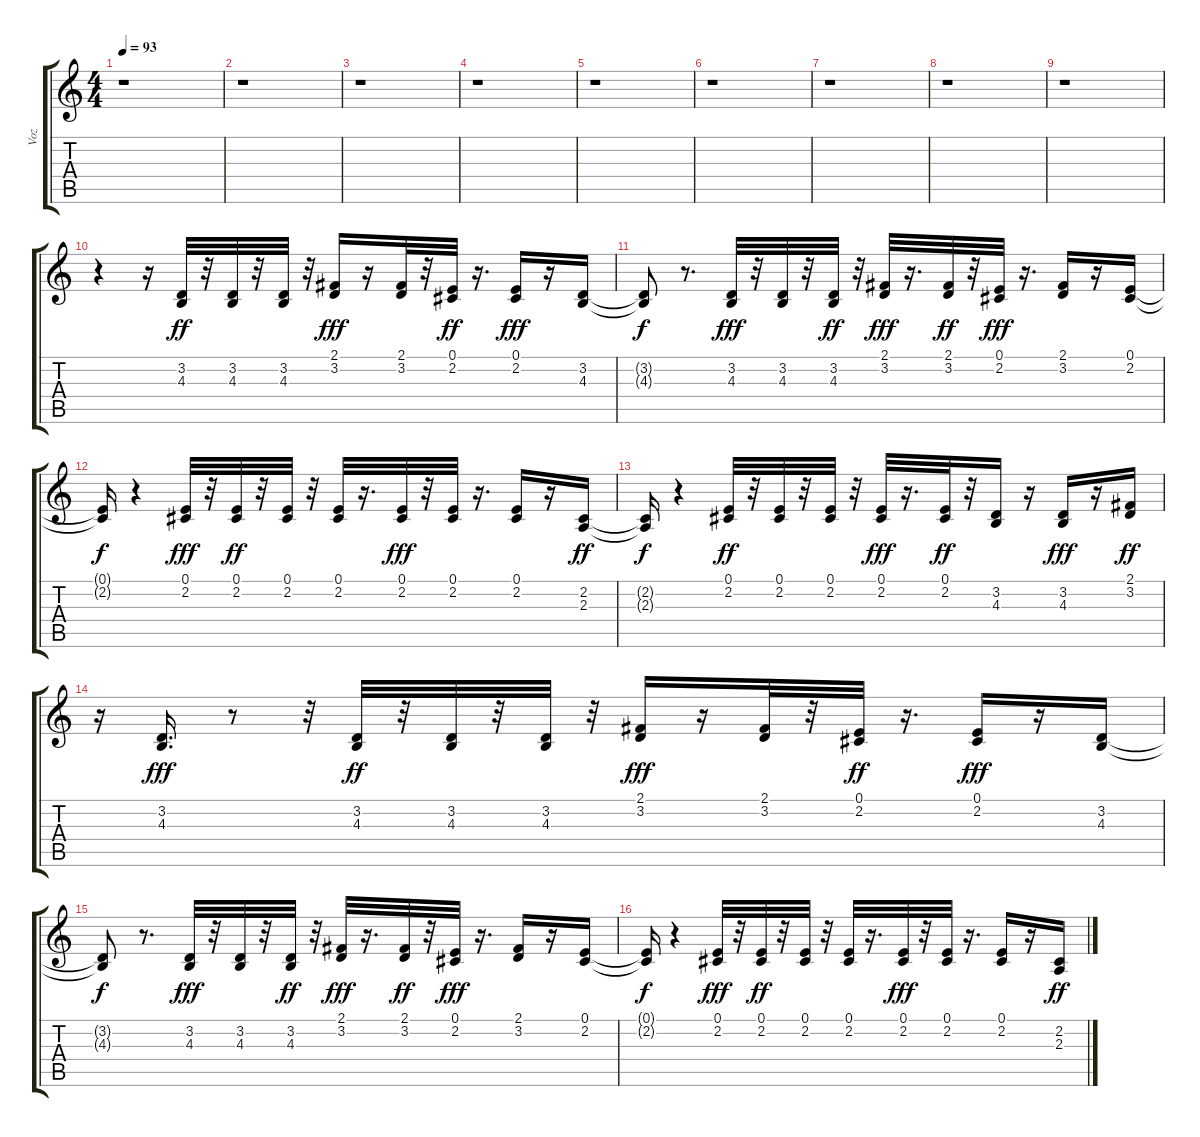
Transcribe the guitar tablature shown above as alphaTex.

\track ("Voz" "Voz") {instrument lead6voice}
\staff {score tabs}
\tuning (E4 B3 G3 D3 A2 E2) {hide}
\ts (4 4)
\tempo 93
\clef g2
\ks c
r.1{dy f} |
r.1 |
r.1 |
r.1 |
r.1 |
r.1 |
r.1 |
r.1 |
r.1 |
r.4 r.16 (3.2 4.3).32{dy ff} r.32 (3.2 4.3).32 r.32 (3.2 4.3).32 r.32 (2.1 3.2).16{dy fff} r.16 (2.1 3.2).32 r.32 (0.1 2.2).32{dy ff} r.16{d} (0.1 2.2).16{dy fff} r.16 (3.2 4.3).16 |
(3.2{t} 4.3{t}).8{dy f} r.8{d} (3.2 4.3).32{dy fff} r.32 (3.2 4.3).32 r.32 (3.2 4.3).32{dy ff} r.32 (2.1 3.2).32{dy fff} r.16{d} (2.1 3.2).32{dy ff} r.32 (0.1 2.2).32{dy fff} r.16{d} (2.1 3.2).16 r.16 (0.1 2.2).16 |
(0.1{t} 2.2{t}).16{dy f} r.4 (0.1 2.2).32{dy fff} r.32 (0.1 2.2).32{dy ff} r.32 (0.1 2.2).32 r.32 (0.1 2.2).32 r.16{d} (0.1 2.2).32{dy fff} r.32 (0.1 2.2).32 r.16{d} (0.1 2.2).16 r.16 (2.2 2.3).16{dy ff} |
(2.2{t} 2.3{t}).16{dy f} r.4 (0.1 2.2).32{dy ff} r.32 (0.1 2.2).32 r.32 (0.1 2.2).32 r.32 (0.1 2.2).32{dy fff} r.16{d} (0.1 2.2).32{dy ff} r.32 (3.2 4.3).16 r.16 (3.2 4.3).16{dy fff} r.16 (2.1 3.2).16{dy ff} |
r.16 (3.2 4.3).16{d dy fff} r.8 r.32 (3.2 4.3).32{dy ff} r.32 (3.2 4.3).32 r.32 (3.2 4.3).32 r.32 (2.1 3.2).16{dy fff} r.16 (2.1 3.2).32 r.32 (0.1 2.2).32{dy ff} r.16{d} (0.1 2.2).16{dy fff} r.16 (3.2 4.3).16 |
(3.2{t} 4.3{t}).8{dy f} r.8{d} (3.2 4.3).32{dy fff} r.32 (3.2 4.3).32 r.32 (3.2 4.3).32{dy ff} r.32 (2.1 3.2).32{dy fff} r.16{d} (2.1 3.2).32{dy ff} r.32 (0.1 2.2).32{dy fff} r.16{d} (2.1 3.2).16 r.16 (0.1 2.2).16 |
(0.1{t} 2.2{t}).16{dy f} r.4 (0.1 2.2).32{dy fff} r.32 (0.1 2.2).32{dy ff} r.32 (0.1 2.2).32 r.32 (0.1 2.2).32 r.16{d} (0.1 2.2).32{dy fff} r.32 (0.1 2.2).32 r.16{d} (0.1 2.2).16 r.16 (2.2 2.3).16{dy ff}
